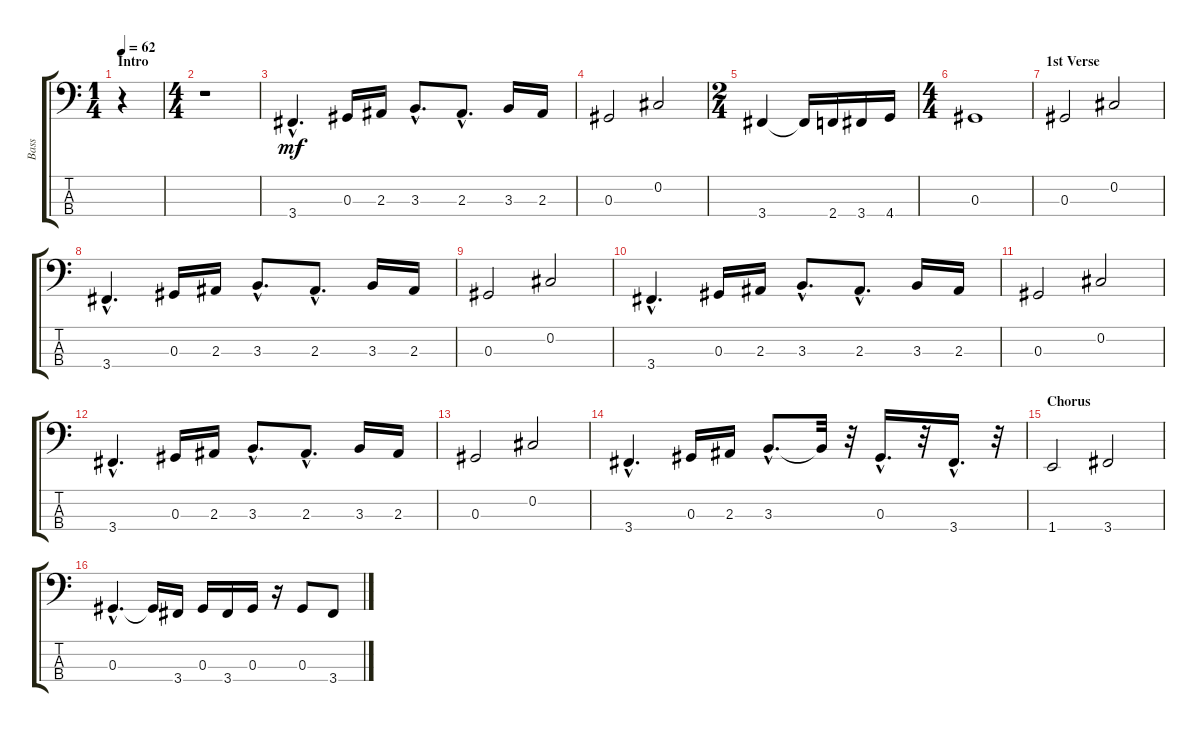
\track ("Bass" "Bass") {instrument electricbasspick}
\staff {score tabs}
\tuning (Gb2 Db2 Ab1 Eb1) {hide}
\ts (1 4)
\section ("" "Intro")
\tempo 62
\clef f4
\ks c
r.4{dy mf instrument electricbasspick} |
\ts (4 4)
r.1 |
3.4{hac}.4{d} 0.3.16 2.3.16 3.3{hac}.8{d} 2.3{hac}.8{d} 3.3.16 2.3.16 |
0.3.2 0.2.2 |
\ts (2 4)
3.4.4 3.4{t}.16 2.4.16 3.4.16 4.4.16 |
\ts (4 4)
0.3.1 |
\section ("" "1st Verse")
0.3.2 0.2.2 |
3.4{hac}.4{d} 0.3.16 2.3.16 3.3{hac}.8{d} 2.3{hac}.8{d} 3.3.16 2.3.16 |
0.3.2 0.2.2 |
3.4{hac}.4{d} 0.3.16 2.3.16 3.3{hac}.8{d} 2.3{hac}.8{d} 3.3.16 2.3.16 |
0.3.2 0.2.2 |
3.4{hac}.4{d} 0.3.16 2.3.16 3.3{hac}.8{d} 2.3{hac}.8{d} 3.3.16 2.3.16 |
0.3.2 0.2.2 |
3.4{hac}.4{d} 0.3.16 2.3.16 3.3{hac}.8{d} 3.3{t}.32 r.32 0.3{hac}.16{d} r.32 3.4{hac}.16{d} r.32 |
\section ("" "Chorus")
1.4.2 3.4.2 |
0.3{hac}.4{d} 0.3{t}.16 3.4.16 0.3.16 3.4.16 0.3.16 r.16 0.3.8 3.4.8
